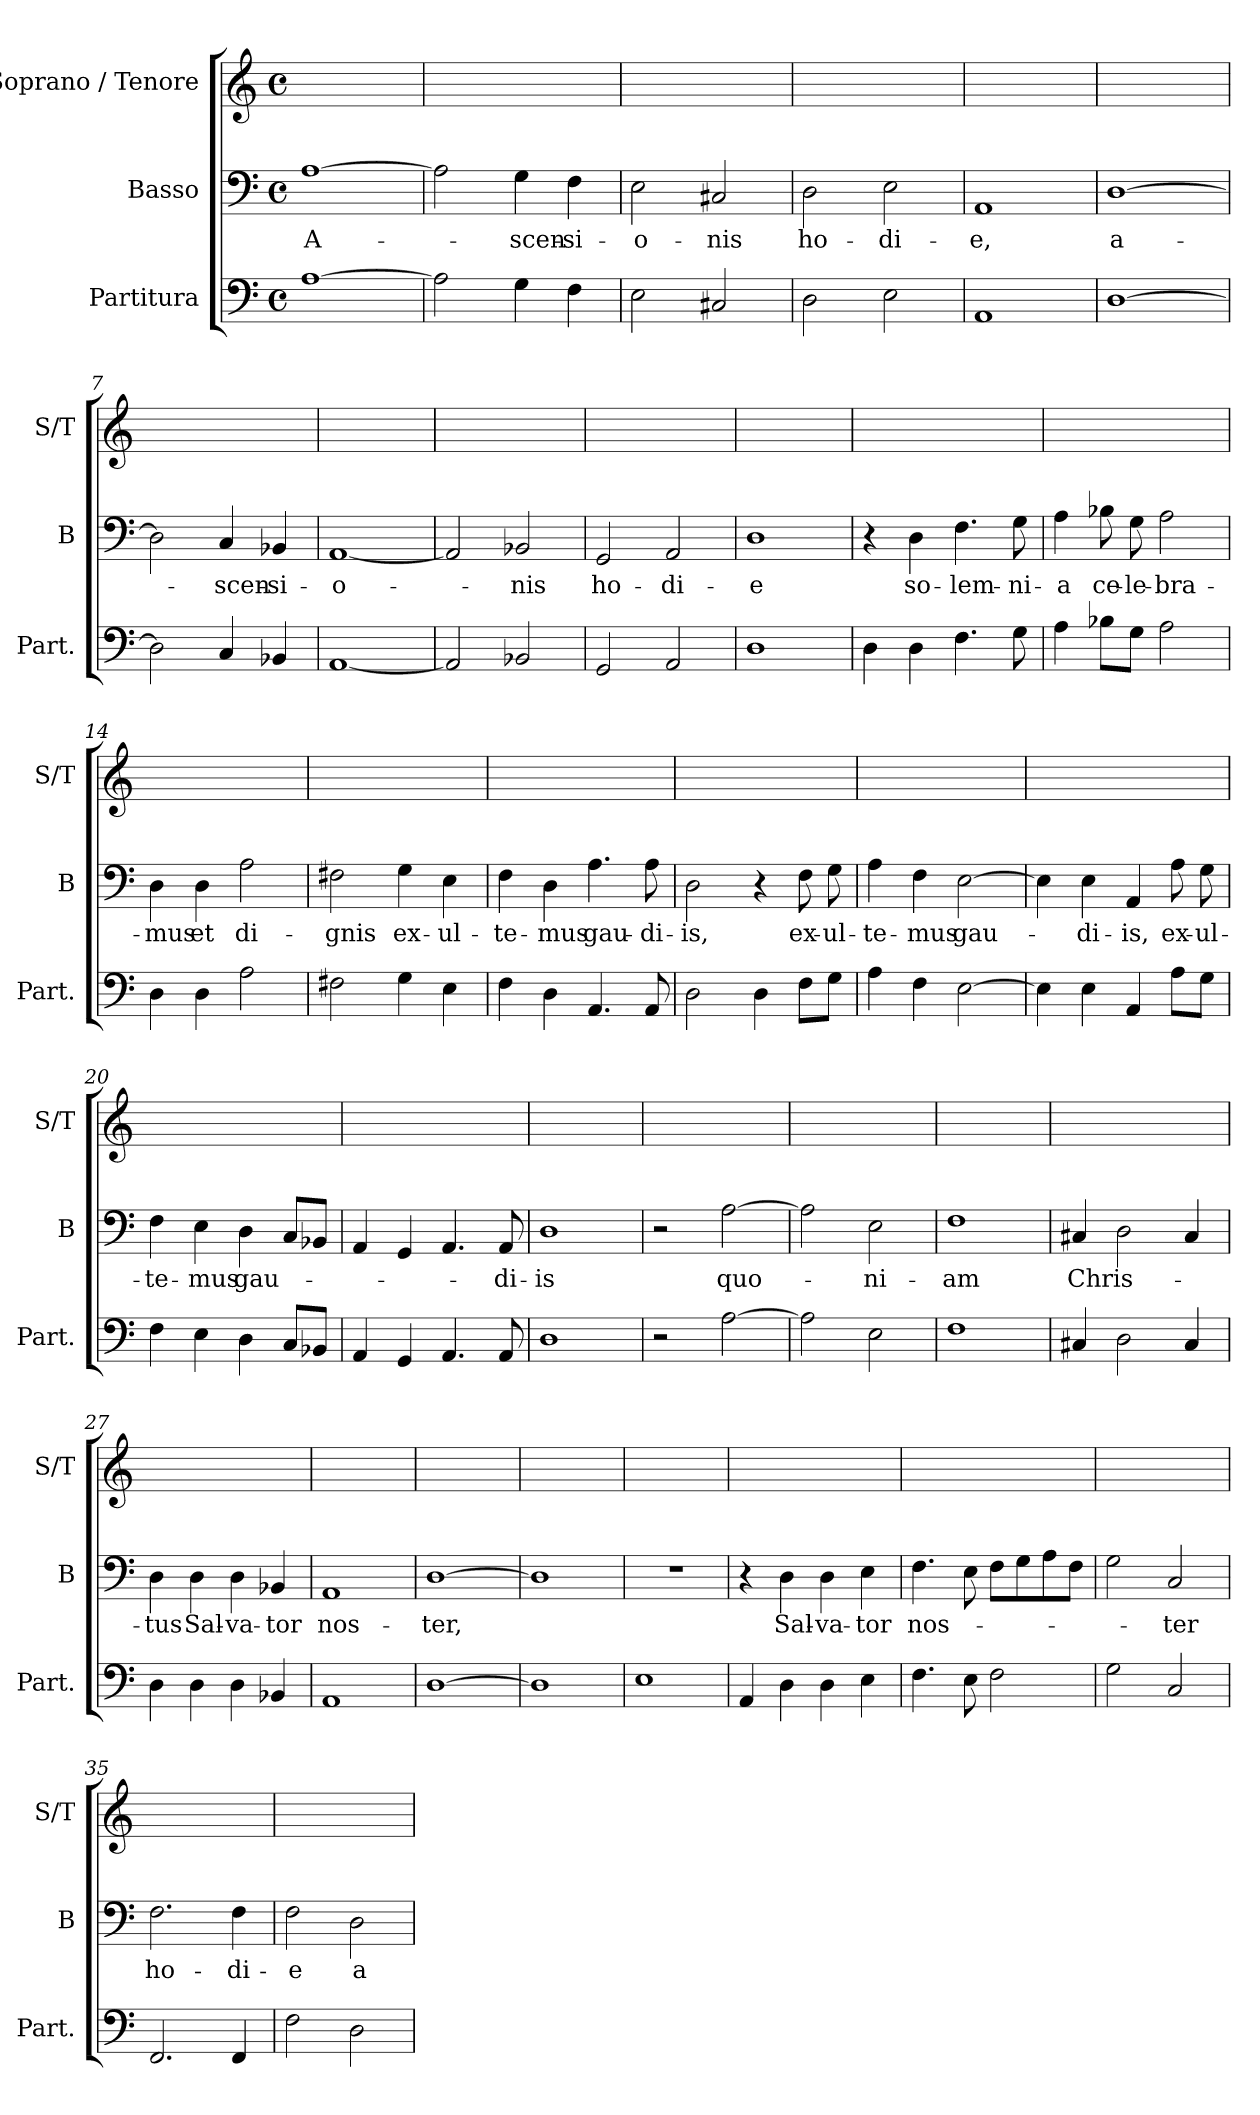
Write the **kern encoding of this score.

**kern	**kern	**text	**kern
*part3	*part2	*part2	*part1
*staff3	*staff2	*staff2	*staff1
*I"Partitura	*I"Basso	*	*I"Soprano / Tenore
*I'Part.	*I'B	*	*I'S/T
*clefF4	*clefF4	*	*clefG2
*k[]	*k[]	*	*k[]
*M4/4	*M4/4	*	*M4/4
*met(c)	*met(c)	*	*met(c)
=1	=1	=1	=1
!	!	!LO:LY:b	!
[1A	[1A	A-	1ryy
=2	=2	=2	=2
2A\]	2A\]	.	1ryy
!	!	!LO:LY:b	!
4G\	4G\	-scen-	.
!	!	!LO:LY:b	!
4F\	4F\	-si-	.
=3	=3	=3	=3
!	!	!LO:LY:b	!
2E\	2E\	-o-	1ryy
!	!	!LO:LY:b	!
2C#X/	2C#X/	-nis	.
=4	=4	=4	=4
!	!	!LO:LY:b	!
2D\	2D\	ho-	1ryy
!	!	!LO:LY:b	!
2E\	2E\	-di-	.
=5	=5	=5	=5
!	!	!LO:LY:b	!
1AA	1AA	-e,	1ryy
=6	=6	=6	=6
!	!	!LO:LY:b	!
[1D	[1D	a-	1ryy
=7	=7	=7	=7
2D\]	2D\]	.	1ryy
!	!	!LO:LY:b	!
4C/	4C/	-scen-	.
!	!	!LO:LY:b	!
4BB-X/	4BB-X/	-si-	.
=8	=8	=8	=8
!	!	!LO:LY:b	!
[1AA	[1AA	-o-	1ryy
=9	=9	=9	=9
2AA/]	2AA/]	.	1ryy
!	!	!LO:LY:b	!
2BB-X/	2BB-X/	-nis	.
=10	=10	=10	=10
!	!	!LO:LY:b	!
2GG/	2GG/	ho-	1ryy
!	!	!LO:LY:b	!
2AA/	2AA/	-di-	.
=11	=11	=11	=11
!	!	!LO:LY:b	!
1D	1D	-e	1ryy
=12	=12	=12	=12
4D\	4r	.	1ryy
!	!	!LO:LY:b	!
4D\	4D\	so-	.
!	!	!LO:LY:b	!
4.F\	4.F\	-lem-	.
!	!	!LO:LY:b	!
8G\	8G\	-ni-	.
=13	=13	=13	=13
!	!	!LO:LY:b	!
4A\	4A\	-a	1ryy
!	!	!LO:LY:b	!
8B-X\L	8B-X\	ce-	.
!	!	!LO:LY:b	!
8G\J	8G\	-le-	.
!	!	!LO:LY:b	!
2A\	2A\	-bra-	.
=14	=14	=14	=14
!	!	!LO:LY:b	!
4D\	4D\	-mus	1ryy
!	!	!LO:LY:b	!
4D\	4D\	et	.
!	!	!LO:LY:b	!
2A\	2A\	di-	.
=15	=15	=15	=15
!	!	!LO:LY:b	!
2F#X\	2F#X\	-gnis	1ryy
!	!	!LO:LY:b	!
4G\	4G\	ex-	.
!	!	!LO:LY:b	!
4E\	4E\	-ul-	.
=16	=16	=16	=16
!	!	!LO:LY:b	!
4F\	4F\	-te-	1ryy
!	!	!LO:LY:b	!
4D\	4D\	-mus	.
!	!	!LO:LY:b	!
4.AA/	4.A\	gau-	.
!	!	!LO:LY:b	!
8AA/	8A\	-di-	.
=17	=17	=17	=17
!	!	!LO:LY:b	!
2D\	2D\	-is,	1ryy
4D\	4r	.	.
!	!	!LO:LY:b	!
8F\L	8F\	ex-	.
!	!	!LO:LY:b	!
8G\J	8G\	-ul-	.
=18	=18	=18	=18
!	!	!LO:LY:b	!
4A\	4A\	-te-	1ryy
!	!	!LO:LY:b	!
4F\	4F\	-mus	.
!	!	!LO:LY:b	!
[2E\	[2E\	gau-	.
=19	=19	=19	=19
4E\]	4E\]	.	1ryy
!	!	!LO:LY:b	!
4E\	4E\	-di-	.
!	!	!LO:LY:b	!
4AA/	4AA/	-is,	.
!	!	!LO:LY:b	!
8A\L	8A\	ex-	.
!	!	!LO:LY:b	!
8G\J	8G\	-ul-	.
=20	=20	=20	=20
!	!	!LO:LY:b	!
4F\	4F\	-te-	1ryy
!	!	!LO:LY:b	!
4E\	4E\	-mus	.
!	!	!LO:LY:b	!
4D\	4D\	gau-	.
8C/L	8C/L	.	.
8BB-X/J	8BB-X/J	.	.
=21	=21	=21	=21
4AA/	4AA/	.	1ryy
4GG/	4GG/	.	.
4.AA/	4.AA/	.	.
!	!	!LO:LY:b	!
8AA/	8AA/	-di-	.
=22	=22	=22	=22
!	!	!LO:LY:b	!
1D	1D	-is	1ryy
=23	=23	=23	=23
2r	2r	.	1ryy
!	!	!LO:LY:b	!
[2A\	[2A\	quo-	.
=24	=24	=24	=24
2A\]	2A\]	.	1ryy
!	!	!LO:LY:b	!
2E\	2E\	-ni-	.
=25	=25	=25	=25
!	!	!LO:LY:b	!
1F	1F	-am	1ryy
=26	=26	=26	=26
!	!	!LO:LY:b	!
4C#X/	4C#X/	Chris-	1ryy
2D\	2D\	.	.
4C#/	4C#/	.	.
=27	=27	=27	=27
!	!	!LO:LY:b	!
4D\	4D\	-tus	1ryy
!	!	!LO:LY:b	!
4D\	4D\	Sal-	.
!	!	!LO:LY:b	!
4D\	4D\	-va-	.
!	!	!LO:LY:b	!
4BB-X/	4BB-X/	-tor	.
=28	=28	=28	=28
!	!	!LO:LY:b	!
1AA	1AA	nos-	1ryy
=29	=29	=29	=29
!	!	!LO:LY:b	!
[1D	[1D	-ter,	1ryy
=30	=30	=30	=30
1D]	1D]	.	1ryy
=31	=31	=31	=31
1E	1r	.	1ryy
=32	=32	=32	=32
4AA/	4r	.	1ryy
!	!	!LO:LY:b	!
4D\	4D\	Sal-	.
!	!	!LO:LY:b	!
4D\	4D\	-va-	.
!	!	!LO:LY:b	!
4E\	4E\	-tor	.
=33	=33	=33	=33
!	!	!LO:LY:b	!
4.F\	4.F\	nos-	1ryy
8E\	8E\	.	.
2F\	8F\L	.	.
.	8G\	.	.
.	8A\	.	.
.	8F\J	.	.
=34	=34	=34	=34
2G\	2G\	.	1ryy
!	!	!LO:LY:b	!
2C/	2C/	-ter	.
=35	=35	=35	=35
!	!	!LO:LY:b	!
2.FF/	2.F\	ho-	1ryy
!	!	!LO:LY:b	!
4FF/	4F\	-di-	.
=36	=36	=36	=36
!	!	!LO:LY:b	!
2F\	2F\	-e	1ryy
!	!	!LO:LY:b	!
2D\	2D\	a-	.
=	=	=	=
*-	*-	*-	*-
